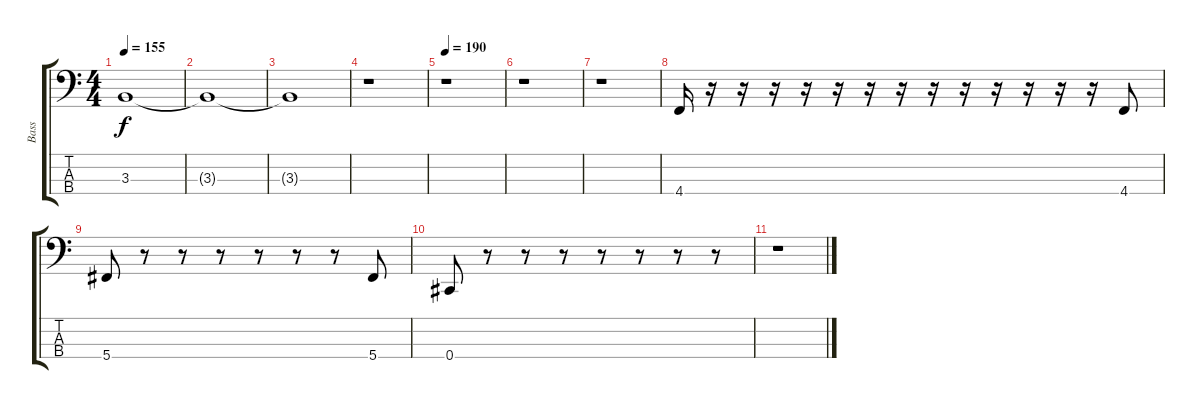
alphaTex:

\track ("Bass" "Bass") {instrument electricbassfinger}
\staff {score tabs}
\tuning (Gb2 Db2 Ab1 Db1) {hide}
\ts (4 4)
\tempo 155
\clef f4
\ks c
3.3.1{dy f} |
3.3{t}.1 |
3.3{t}.1 |
r.1 |
\tempo 190
r.1 |
r.1 |
r.1 |
4.4.16 r.16 r.16 r.16 r.16 r.16 r.16 r.16 r.16 r.16 r.16 r.16 r.16 r.16 4.4.8 |
5.4.8 r.8 r.8 r.8 r.8 r.8 r.8 5.4.8 |
0.4.8 r.8 r.8 r.8 r.8 r.8 r.8 r.8 |
r.1
